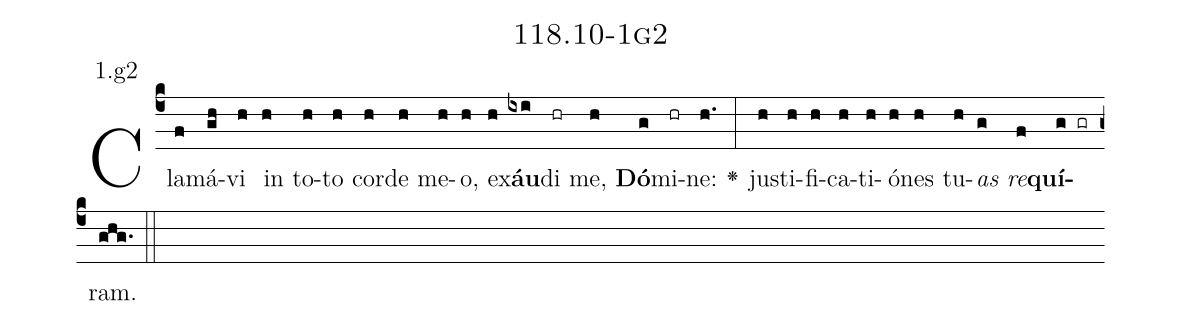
name: 118.10-1g2;
annotation: 1.g2;
%%
(c4)Cla(f)má(gh)vi(h) in(h) to(h)to(h) cor(h)de(h) me(h)o,(h) ex(h)<b>áu</b>(ixi)di(hr) me,(h) <b>Dó</b>(g)mi(hr)ne:(h.) <v>\greheightstar</v>(:) jus(h)ti(h)fi(h)ca(h)ti(h)ó(h)nes(h) tu(h)<i>as</i>(g) <i>re</i>(f)<b>quí</b>(g gr)ram.(ghg.) (::)


%E(h) u(h) o(g) u(f) a(g) e.(ghg.) (::)
